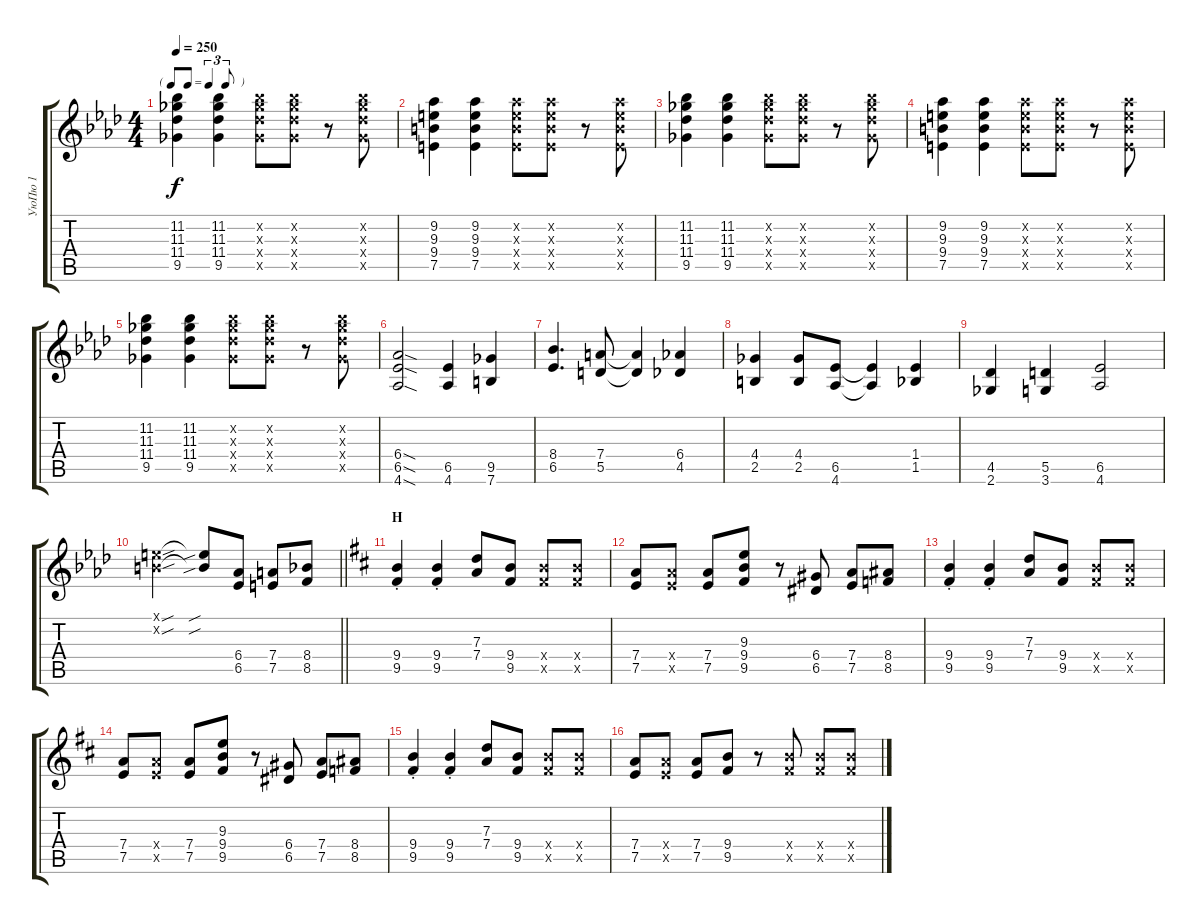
\track ("УюПю 1" "УюПю 1") {instrument overdrivenguitar}
\staff {score tabs}
\tuning (E4 B3 G3 D3 A2 E2) {hide}
\ts (4 4)
\tf triplet8th
\tempo 250
\clef g2
\ks ab
(11.2 11.3 11.4 9.5).4{dy f} (11.2 11.3 11.4 9.5).4 (11.2{x} 11.3{x} 11.4{x} 9.5{x}).8 (11.2{x} 11.3{x} 11.4{x} 9.5{x}).8 r.8 (11.2{x} 11.3{x} 11.4{x} 9.5{x}).8 |
(9.2 9.3 9.4 7.5).4 (9.2 9.3 9.4 7.5).4 (9.2{x} 9.3{x} 9.4{x} 7.5{x}).8 (9.2{x} 9.3{x} 9.4{x} 7.5{x}).8 r.8 (9.2{x} 9.3{x} 9.4{x} 7.5{x}).8 |
(11.2 11.3 11.4 9.5).4 (11.2 11.3 11.4 9.5).4 (11.2{x} 11.3{x} 11.4{x} 9.5{x}).8 (11.2{x} 11.3{x} 11.4{x} 9.5{x}).8 r.8 (11.2{x} 11.3{x} 11.4{x} 9.5{x}).8 |
(9.2 9.3 9.4 7.5).4 (9.2 9.3 9.4 7.5).4 (9.2{x} 9.3{x} 9.4{x} 7.5{x}).8 (9.2{x} 9.3{x} 9.4{x} 7.5{x}).8 r.8 (9.2{x} 9.3{x} 9.4{x} 7.5{x}).8 |
(11.2 11.3 11.4 9.5).4 (11.2 11.3 11.4 9.5).4 (11.2{x} 11.3{x} 11.4{x} 9.5{x}).8 (11.2{x} 11.3{x} 11.4{x} 9.5{x}).8 r.8 (11.2{x} 11.3{x} 11.4{x} 9.5{x}).8 |
(6.4{sod} 6.5{sod} 4.6{sod}).2 (6.5 4.6).4 (9.5 7.6).4 |
(8.4 6.5).4{d} (7.4 5.5).8 (7.4{t} 5.5{t}).4 (6.4 4.5).4 |
(4.4 2.5).4 (4.4 2.5).8 (6.5 4.6).8 (6.5{t} 4.6{t}).4 (1.4 1.5).4 |
(4.5 2.6).4 (5.5 3.6).4 (6.5 4.6).2 |
\barLineRight lightlight
(0.1{sou x} 0.2{sou x}).2 (0.1{sib t} 0.2{sib t}).8 (6.4 6.5).8 (7.4 7.5).8 (8.4 8.5).8 |
\section ("" "H")
\ks d
(9.4{st} 9.5{st}).4 (9.4{st} 9.5{st}).4 (7.3 7.4).8 (9.4 9.5).8 (9.4{x} 9.5{x}).8 (9.4{x} 9.5{x}).8 |
(7.4 7.5).8 (7.4{x} 7.5{x}).8 (7.4 7.5).8 (9.3 9.4 9.5).8 r.8 (6.4 6.5).8 (7.4 7.5).8 (8.4 8.5).8 |
(9.4{st} 9.5{st}).4 (9.4{st} 9.5{st}).4 (7.3 7.4).8 (9.4 9.5).8 (9.4{x} 9.5{x}).8 (9.4{x} 9.5{x}).8 |
(7.4 7.5).8 (7.4{x} 7.5{x}).8 (7.4 7.5).8 (9.3 9.4 9.5).8 r.8 (6.4 6.5).8 (7.4 7.5).8 (8.4 8.5).8 |
(9.4{st} 9.5{st}).4 (9.4{st} 9.5{st}).4 (7.3 7.4).8 (9.4 9.5).8 (9.4{x} 9.5{x}).8 (9.4{x} 9.5{x}).8 |
(7.4 7.5).8 (7.4{x} 7.5{x}).8 (7.4 7.5).8 (9.4 9.5).8 r.8 (9.4{x} 9.5{x}).8 (9.4{x} 9.5{x}).8 (9.4{x} 9.5{x}).8
